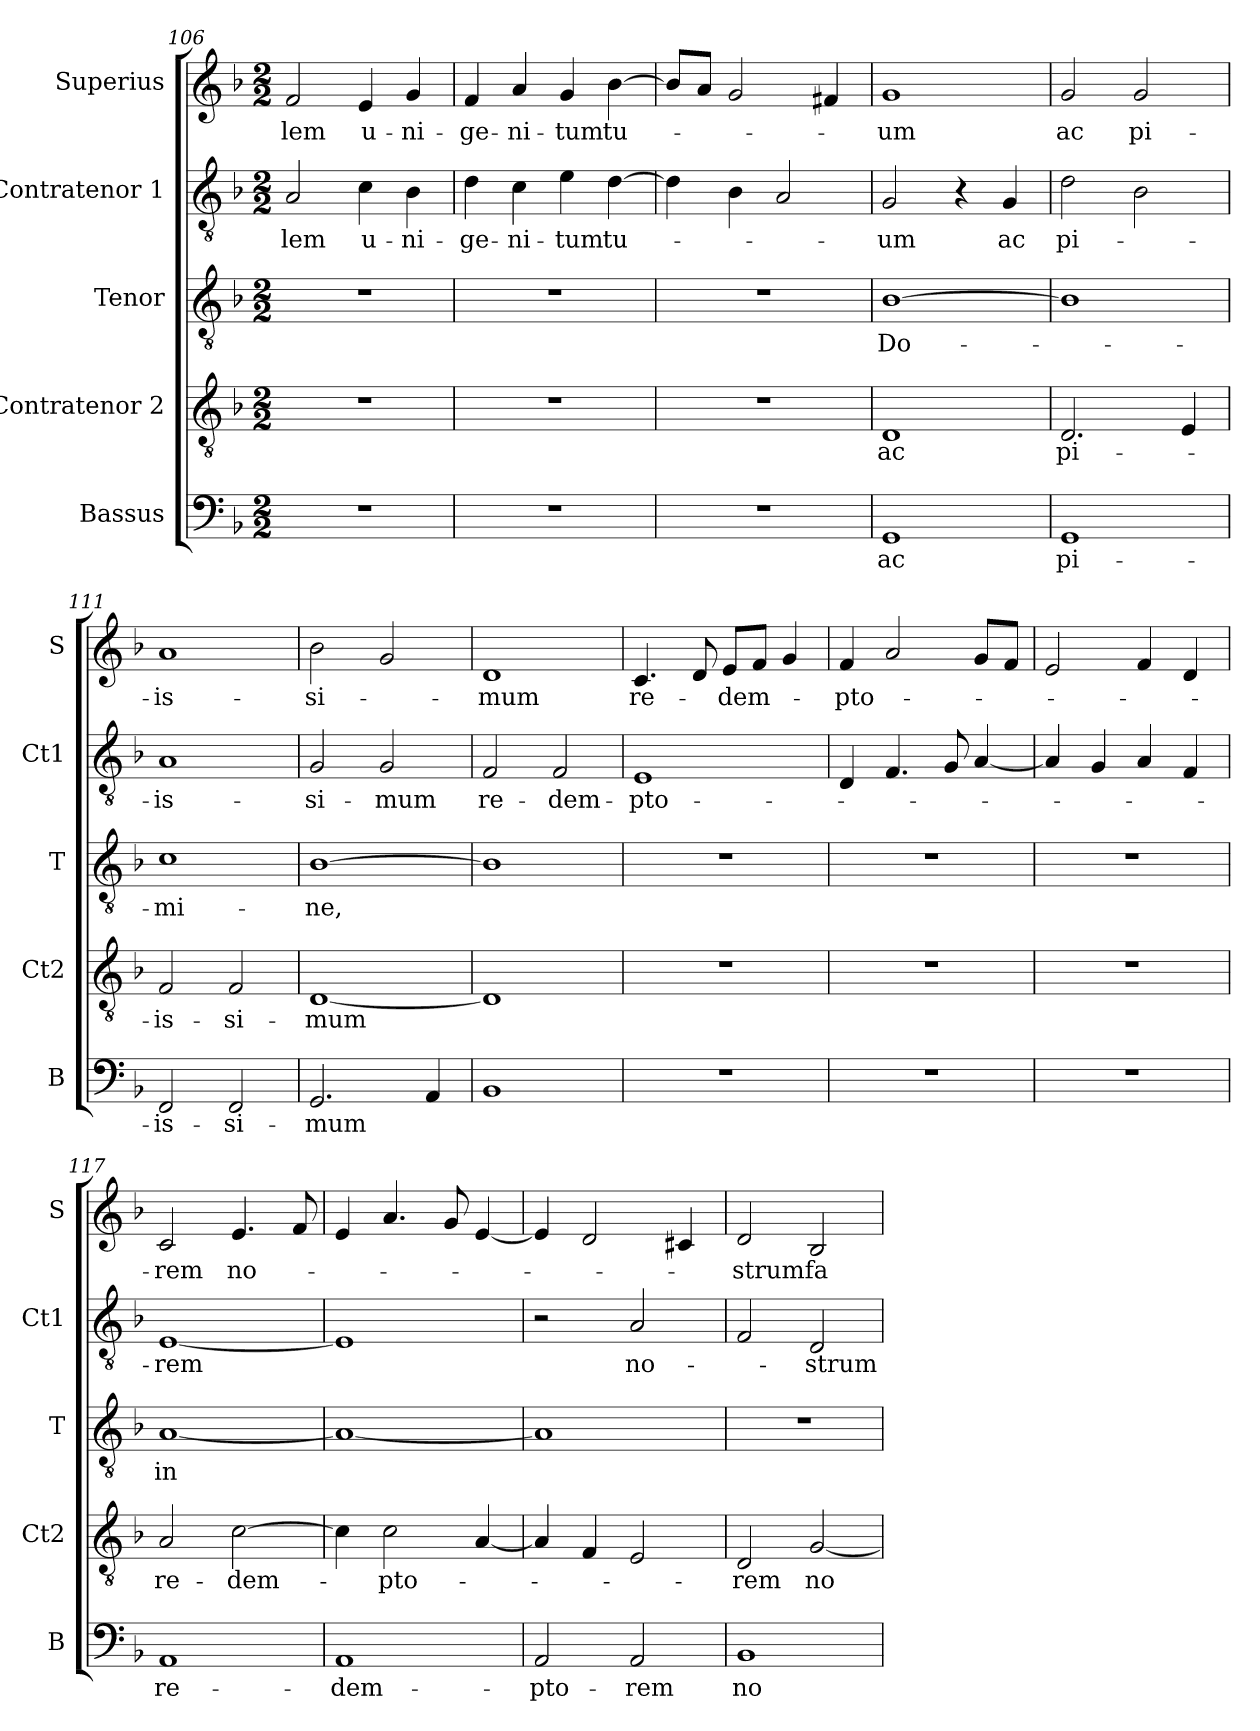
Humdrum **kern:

**kern	**text	**kern	**text	**kern	**text	**kern	**text	**kern	**text
*part5	*part5	*part4	*part4	*part3	*part3	*part2	*part2	*part1	*part1
*staff5	*staff5	*staff4	*staff4	*staff3	*staff3	*staff2	*staff2	*staff1	*staff1
*I"Bassus	*	*I"Contratenor 2	*	*I"Tenor	*	*I"Contratenor 1	*	*I"Superius	*
*I'B	*	*I'Ct2	*	*I'T	*	*I'Ct1	*	*I'S	*
*clefF4	*	*clefGv2	*	*clefGv2	*	*clefGv2	*	*clefG2	*
*k[b-]	*	*k[b-]	*	*k[b-]	*	*k[b-]	*	*k[b-]	*
*M2/2	*	*M2/2	*	*M2/2	*	*M2/2	*	*M2/2	*
=106	=106	=106	=106	=106	=106	=106	=106	=106	=106
1r	.	1r	.	1r	.	2A	-lem	2f	-lem
.	.	.	.	.	.	4c	u-	4e	u-
.	.	.	.	.	.	4B-	-ni-	4g	-ni-
=107	=107	=107	=107	=107	=107	=107	=107	=107	=107
1r	.	1r	.	1r	.	4d	-ge-	4f	-ge-
.	.	.	.	.	.	4c	-ni-	4a	-ni-
.	.	.	.	.	.	4e	-tum	4g	-tum
.	.	.	.	.	.	[4d	tu-	[4b-	tu-
=108	=108	=108	=108	=108	=108	=108	=108	=108	=108
1r	.	1r	.	1r	.	4d]	.	8b-L]	.
.	.	.	.	.	.	.	.	8aJ	.
.	.	.	.	.	.	4B-	.	2g	.
.	.	.	.	.	.	2A	.	.	.
.	.	.	.	.	.	.	.	4f#X	.
=109	=109	=109	=109	=109	=109	=109	=109	=109	=109
1GG	ac	1D	ac	[1B-	Do-	2G	-um	1g	-um
.	.	.	.	.	.	4r	.	.	.
.	.	.	.	.	.	4G	ac	.	.
=110	=110	=110	=110	=110	=110	=110	=110	=110	=110
1GG	pi-	2.D	pi-	1B-]	.	2d	pi-	2g	ac
.	.	.	.	.	.	2B-	.	2g	pi-
.	.	4E	.	.	.	.	.	.	.
=111	=111	=111	=111	=111	=111	=111	=111	=111	=111
2FF	-is-	2F	-is-	1c	-mi-	1A	-is-	1a	-is-
2FF	-si-	2F	-si-	.	.	.	.	.	.
=112	=112	=112	=112	=112	=112	=112	=112	=112	=112
2.GG	-mum	[1D	-mum	[1B-	-ne,	2G	-si-	2b-	-si-
.	.	.	.	.	.	2G	-mum	2g	.
4AA	.	.	.	.	.	.	.	.	.
=113	=113	=113	=113	=113	=113	=113	=113	=113	=113
1BB-	.	1D]	.	1B-]	.	2F	re-	1d	-mum
.	.	.	.	.	.	2F	-dem-	.	.
=114	=114	=114	=114	=114	=114	=114	=114	=114	=114
1r	.	1r	.	1r	.	1E	-pto-	4.c	re-
.	.	.	.	.	.	.	.	8d	.
.	.	.	.	.	.	.	.	8eL	-dem-
.	.	.	.	.	.	.	.	8fJ	.
.	.	.	.	.	.	.	.	4g	.
=115	=115	=115	=115	=115	=115	=115	=115	=115	=115
1r	.	1r	.	1r	.	4D	.	4f	-pto-
.	.	.	.	.	.	4.F	.	2a	.
.	.	.	.	.	.	8G	.	.	.
.	.	.	.	.	.	[4A	.	8gL	.
.	.	.	.	.	.	.	.	8fJ	.
=116	=116	=116	=116	=116	=116	=116	=116	=116	=116
1r	.	1r	.	1r	.	4A]	.	2e	.
.	.	.	.	.	.	4G	.	.	.
.	.	.	.	.	.	4A	.	4f	.
.	.	.	.	.	.	4F	.	4d	.
=117	=117	=117	=117	=117	=117	=117	=117	=117	=117
1AA	re-	2A	re-	[1A	in	[1E	-rem	2c	-rem
.	.	[2c	-dem-	.	.	.	.	4.e	no-
.	.	.	.	.	.	.	.	8f	.
=118	=118	=118	=118	=118	=118	=118	=118	=118	=118
1AA	-dem-	4c]	.	1A_	.	1E]	.	4e	.
.	.	2c	-pto-	.	.	.	.	4.a	.
.	.	.	.	.	.	.	.	8g	.
.	.	[4A	.	.	.	.	.	[4e	.
=119	=119	=119	=119	=119	=119	=119	=119	=119	=119
2AA	-pto-	4A]	.	1A]	.	2r	.	4e]	.
.	.	4F	.	.	.	.	.	2d	.
2AA	-rem	2E	.	.	.	2A	no-	.	.
.	.	.	.	.	.	.	.	4c#X	.
=120	=120	=120	=120	=120	=120	=120	=120	=120	=120
1BB-	no-	2D	-rem	1r	.	2F	.	2d	-strum
.	.	[2G	no-	.	.	2D	-strum	2B-	fa-
=	=	=	=	=	=	=	=	=	=
*-	*-	*-	*-	*-	*-	*-	*-	*-	*-
